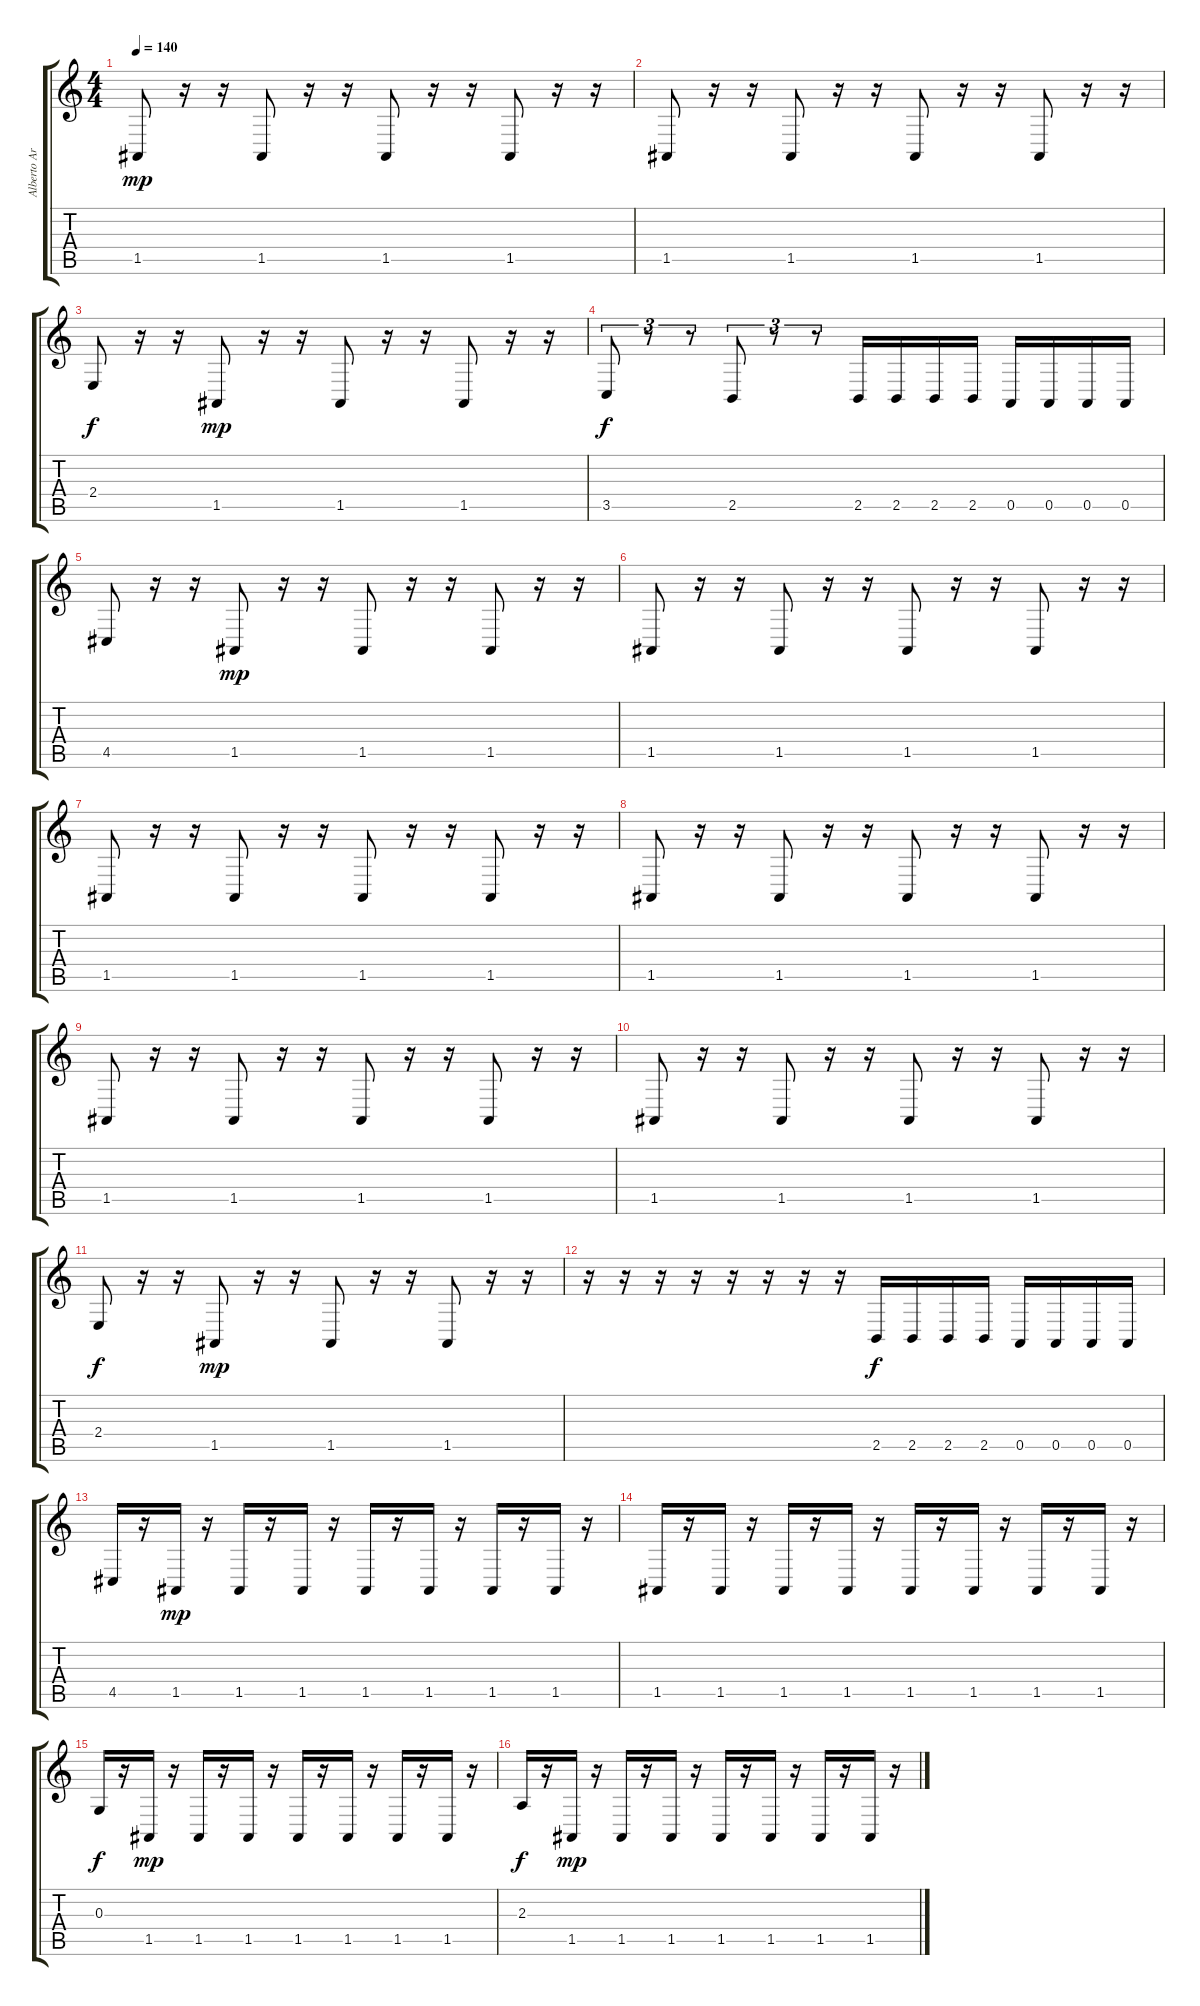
\track ("Alberto Ardines" "Alberto Ar") {instrument acousticgrandpiano}
\staff {score tabs}
\tuning (E4 B3 G3 D3 A2 E2) {hide}
\ts (4 4)
\tempo 140
\clef g2
\ks c
1.5.8{dy mp} r.16 r.16 1.5.8 r.16 r.16 1.5.8 r.16 r.16 1.5.8 r.16 r.16 |
1.5.8 r.16 r.16 1.5.8 r.16 r.16 1.5.8 r.16 r.16 1.5.8 r.16 r.16 |
2.4.8{dy f} r.16 r.16 1.5.8{dy mp} r.16 r.16 1.5.8 r.16 r.16 1.5.8 r.16 r.16 |
3.5.8{tu (3 2) dy f} r.8{tu (3 2)} r.8{tu (3 2)} 2.5.8{tu (3 2)} r.8{tu (3 2)} r.8{tu (3 2)} 2.5.16 2.5.16 2.5.16 2.5.16 0.5.16 0.5.16 0.5.16 0.5.16 |
4.5.8 r.16 r.16 1.5.8{dy mp} r.16 r.16 1.5.8 r.16 r.16 1.5.8 r.16 r.16 |
1.5.8 r.16 r.16 1.5.8 r.16 r.16 1.5.8 r.16 r.16 1.5.8 r.16 r.16 |
1.5.8 r.16 r.16 1.5.8 r.16 r.16 1.5.8 r.16 r.16 1.5.8 r.16 r.16 |
1.5.8 r.16 r.16 1.5.8 r.16 r.16 1.5.8 r.16 r.16 1.5.8 r.16 r.16 |
1.5.8 r.16 r.16 1.5.8 r.16 r.16 1.5.8 r.16 r.16 1.5.8 r.16 r.16 |
1.5.8 r.16 r.16 1.5.8 r.16 r.16 1.5.8 r.16 r.16 1.5.8 r.16 r.16 |
2.4.8{dy f} r.16 r.16 1.5.8{dy mp} r.16 r.16 1.5.8 r.16 r.16 1.5.8 r.16 r.16 |
r.16 r.16 r.16 r.16 r.16 r.16 r.16 r.16 2.5.16{dy f} 2.5.16 2.5.16 2.5.16 0.5.16 0.5.16 0.5.16 0.5.16 |
4.5.16 r.16 1.5.16{dy mp} r.16 1.5.16 r.16 1.5.16 r.16 1.5.16 r.16 1.5.16 r.16 1.5.16 r.16 1.5.16 r.16 |
1.5.16 r.16 1.5.16 r.16 1.5.16 r.16 1.5.16 r.16 1.5.16 r.16 1.5.16 r.16 1.5.16 r.16 1.5.16 r.16 |
0.3.16{dy f} r.16 1.5.16{dy mp} r.16 1.5.16 r.16 1.5.16 r.16 1.5.16 r.16 1.5.16 r.16 1.5.16 r.16 1.5.16 r.16 |
2.3.16{dy f} r.16 1.5.16{dy mp} r.16 1.5.16 r.16 1.5.16 r.16 1.5.16 r.16 1.5.16 r.16 1.5.16 r.16 1.5.16 r.16
